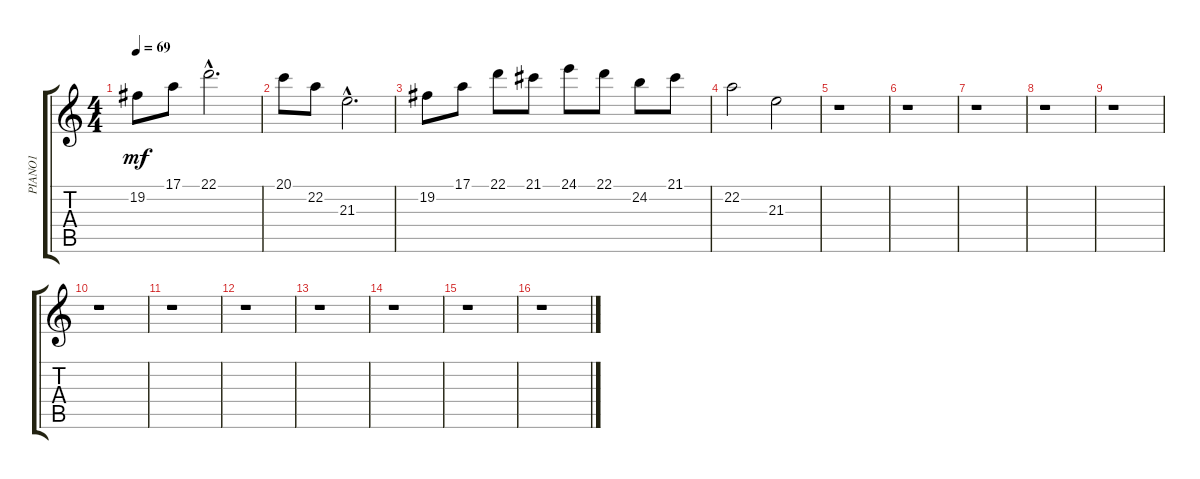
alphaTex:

\track ("PIANO1" "PIANO1") {instrument acousticgrandpiano}
\staff {score tabs}
\tuning (E4 B3 G3 D3 A2 E2) {hide}
\ts (4 4)
\tempo 69
\clef g2
\ks c
19.2.8{dy mf instrument acousticgrandpiano} 17.1.8 22.1{hac}.2{d} |
20.1.8 22.2.8 21.3{hac}.2{d} |
19.2.8 17.1.8 22.1.8 21.1.8 24.1.8 22.1.8 24.2.8 21.1.8 |
22.2.2 21.3.2 |
r.1 |
r.1 |
r.1 |
r.1 |
r.1 |
r.1 |
r.1 |
r.1 |
r.1 |
r.1 |
r.1 |
r.1
